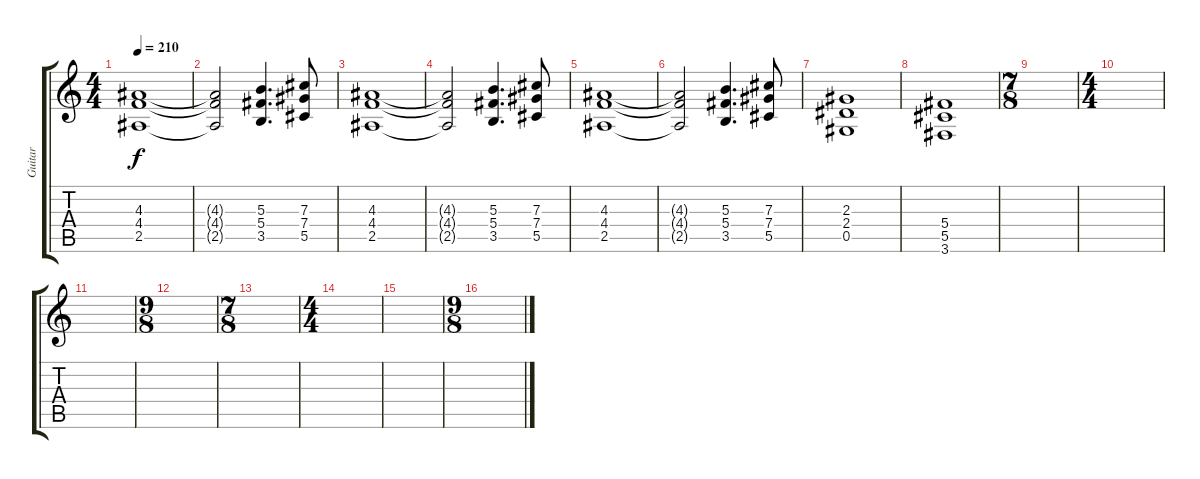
\track ("Guitar" "Guitar") {instrument distortionguitar}
\staff {score tabs}
\tuning (Eb4 Bb3 Gb3 Db3 Ab2 Eb2) {hide}
\ts (4 4)
\tempo 210
\clef g2
\ks c
(4.3 4.4 2.5).1{dy f} |
(4.3{t} 4.4{t} 2.5{t}).2 (5.3 5.4 3.5).4{d} (7.3 7.4 5.5).8 |
(4.3 4.4 2.5).1 |
(4.3{t} 4.4{t} 2.5{t}).2 (5.3 5.4 3.5).4{d} (7.3 7.4 5.5).8 |
(4.3 4.4 2.5).1 |
(4.3{t} 4.4{t} 2.5{t}).2 (5.3 5.4 3.5).4{d} (7.3 7.4 5.5).8 |
(2.3 2.4 0.5).1 |
(5.4 5.5 3.6).1 |
\ts (7 8)
|
\ts (4 4)
|
|
\ts (9 8)
|
\ts (7 8)
|
\ts (4 4)
|
|
\ts (9 8)
